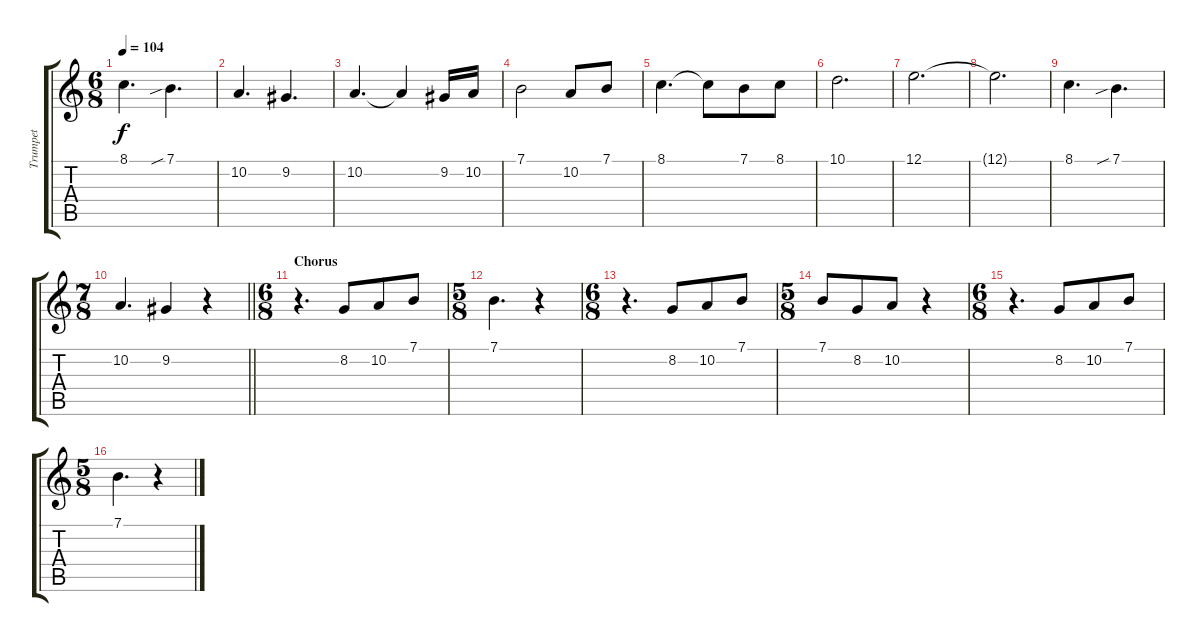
\track ("Trumpet" "Trumpet") {instrument trumpet}
\staff {score tabs}
\tuning (E4 B3 G3 D3 A2 E2) {hide}
\ts (6 8)
\tempo 104
\clef g2
\ks c
8.1.4{d dy f} 7.1{sib}.4{d} |
10.2.4{d} 9.2.4{d} |
10.2.4{d} 10.2{t}.4 9.2.16 10.2.16 |
7.1.2 10.2.8 7.1.8 |
8.1.4{d} 8.1{t}.8 7.1.8 8.1.8 |
10.1.2{d} |
12.1.2{d} |
12.1{t}.2{d} |
8.1.4{d} 7.1{sib}.4{d} |
\ts (7 8)
\barLineRight lightlight
10.2.4{d} 9.2.4 r.4 |
\ts (6 8)
\section ("" "Chorus")
r.4{d} 8.2.8 10.2.8 7.1.8 |
\ts (5 8)
7.1.4{d} r.4 |
\ts (6 8)
r.4{d} 8.2.8 10.2.8 7.1.8 |
\ts (5 8)
7.1.8 8.2.8 10.2.8 r.4 |
\ts (6 8)
r.4{d} 8.2.8 10.2.8 7.1.8 |
\ts (5 8)
7.1.4{d} r.4
